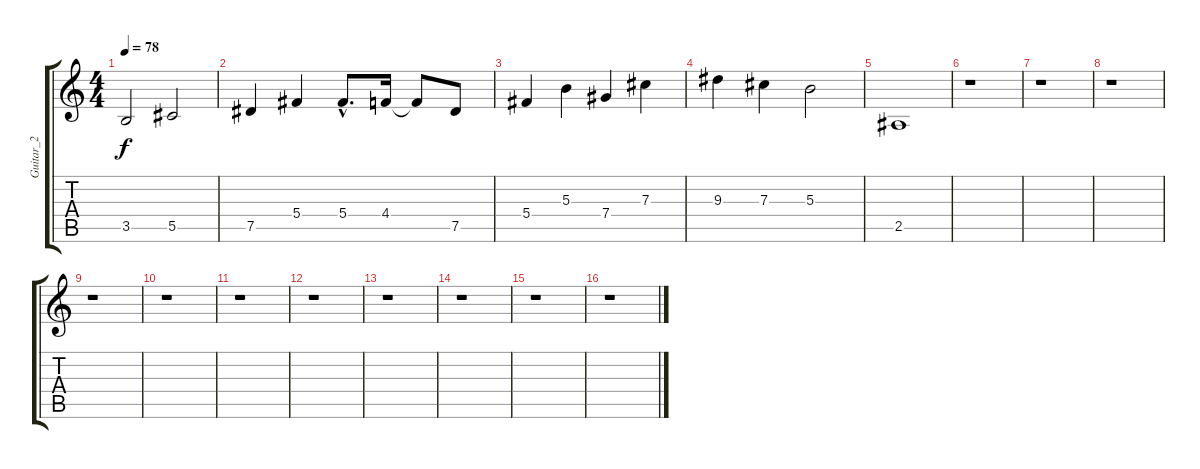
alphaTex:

\track ("Guitar_2" "Guitar_2") {instrument distortionguitar}
\staff {score tabs}
\tuning (Eb4 Bb3 Gb3 Db3 Ab2 Eb2) {hide}
\ts (4 4)
\tempo 78
\clef g2
\ks c
3.5.2{dy f} 5.5.2 |
7.5.4 5.4.4 5.4{hac}.8{d} 4.4.16 4.4{t}.8 7.5.8 |
5.4.4 5.3.4 7.4.4 7.3.4 |
9.3.4 7.3.4 5.3.2 |
2.5.1 |
r.1 |
r.1 |
r.1 |
r.1 |
r.1 |
r.1 |
r.1 |
r.1 |
r.1 |
r.1 |
r.1
